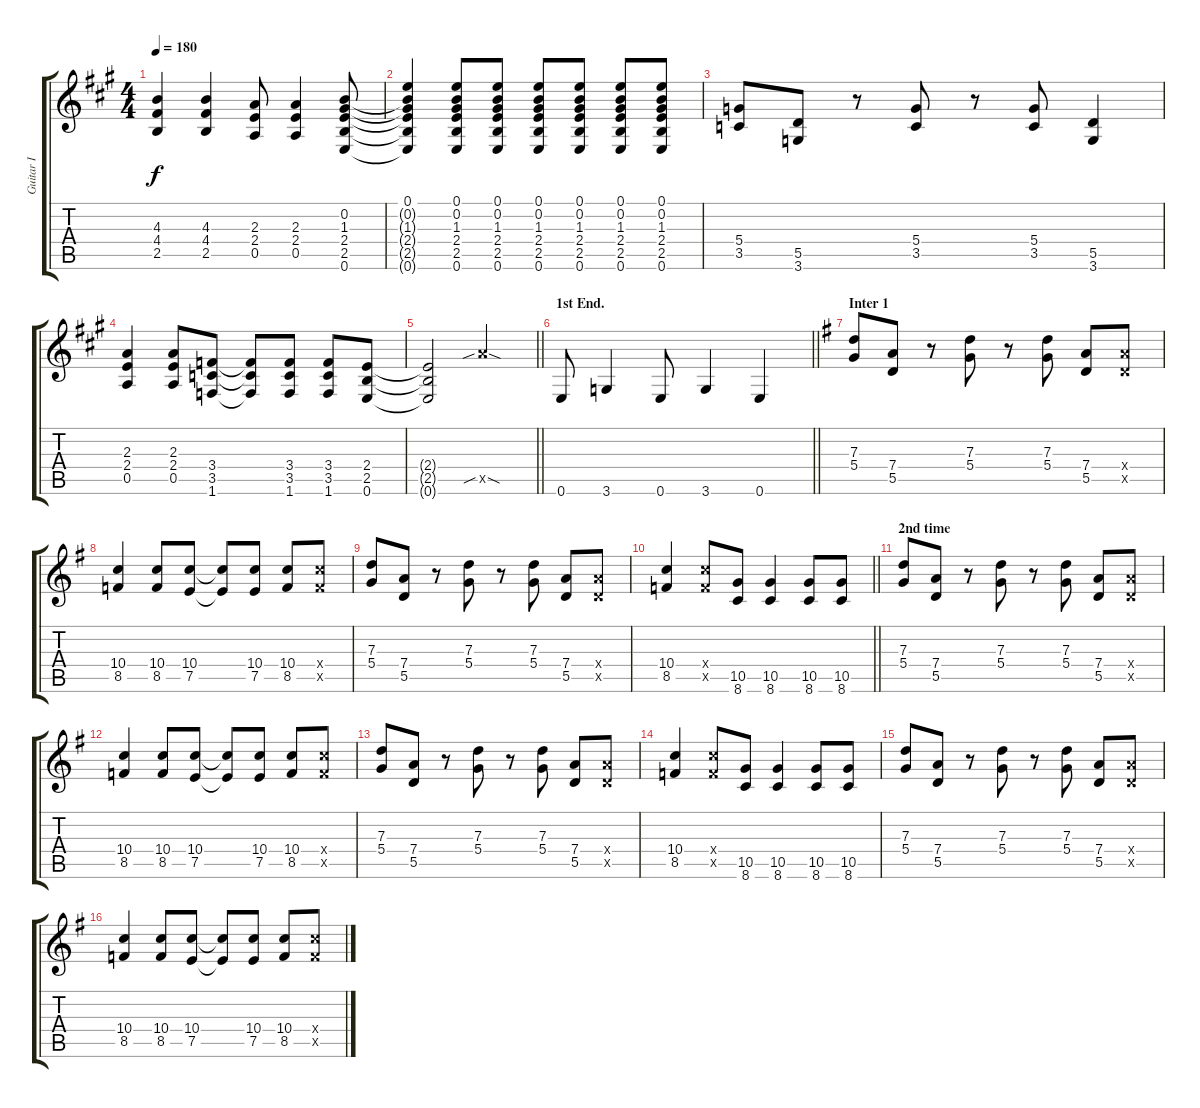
\track ("Guitar I" "Guitar I") {instrument overdrivenguitar}
\staff {score tabs}
\tuning (E4 B3 G3 D3 A2 E2) {hide}
\ts (4 4)
\tempo 180
\clef g2
\ks a
(4.3 4.4 2.5).4{dy f} (4.3 4.4 2.5).4 (2.3 2.4 0.5).8 (2.3 2.4 0.5).4 (0.2 1.3 2.4 2.5 0.6).8 |
(0.1 0.2{t} 1.3{t} 2.4{t} 2.5{t} 0.6{t}).4 (0.1 0.2 1.3 2.4 2.5 0.6).8 (0.1 0.2 1.3 2.4 2.5 0.6).8 (0.1 0.2 1.3 2.4 2.5 0.6).8 (0.1 0.2 1.3 2.4 2.5 0.6).8 (0.1 0.2 1.3 2.4 2.5 0.6).8 (0.1 0.2 1.3 2.4 2.5 0.6).8 |
(5.4 3.5).8 (5.5 3.6).8 r.8 (5.4 3.5).8 r.8 (5.4 3.5).8 (5.5 3.6).4 |
(2.3 2.4 0.5).4 (2.3 2.4 0.5).8 (3.4 3.5 1.6).8 (3.4{t} 3.5{t} 1.6{t}).8 (3.4 3.5 1.6).8 (3.4 3.5 1.6).8 (2.4 2.5 0.6).8 |
\barLineRight lightlight
(2.4{t} 2.5{t} 0.6{t}).2 12.5{sib sod x}.2 |
\section ("" "1st End.")
\barLineRight lightlight
0.6.8 3.6.4 0.6.8 3.6.4 0.6.4 |
\section ("" "Inter 1")
\ks g
(7.3 5.4).8 (7.4 5.5).8 r.8 (7.3 5.4).8 r.8 (7.3 5.4).8 (7.4 5.5).8 (7.4{x} 5.5{x}).8 |
(10.4 8.5).4 (10.4 8.5).8 (10.4 7.5).8 (10.4{t} 7.5{t}).8 (10.4 7.5).8 (10.4 8.5).8 (10.4{x} 8.5{x}).8 |
(7.3 5.4).8 (7.4 5.5).8 r.8 (7.3 5.4).8 r.8 (7.3 5.4).8 (7.4 5.5).8 (7.4{x} 5.5{x}).8 |
\barLineRight lightlight
(10.4 8.5).4 (10.4{x} 8.5{x}).8 (10.5 8.6).8 (10.5 8.6).4 (10.5 8.6).8 (10.5 8.6).8 |
\section ("" "2nd time")
(7.3 5.4).8 (7.4 5.5).8 r.8 (7.3 5.4).8 r.8 (7.3 5.4).8 (7.4 5.5).8 (7.4{x} 5.5{x}).8 |
(10.4 8.5).4 (10.4 8.5).8 (10.4 7.5).8 (10.4{t} 7.5{t}).8 (10.4 7.5).8 (10.4 8.5).8 (10.4{x} 8.5{x}).8 |
(7.3 5.4).8 (7.4 5.5).8 r.8 (7.3 5.4).8 r.8 (7.3 5.4).8 (7.4 5.5).8 (7.4{x} 5.5{x}).8 |
(10.4 8.5).4 (10.4{x} 8.5{x}).8 (10.5 8.6).8 (10.5 8.6).4 (10.5 8.6).8 (10.5 8.6).8 |
(7.3 5.4).8 (7.4 5.5).8 r.8 (7.3 5.4).8 r.8 (7.3 5.4).8 (7.4 5.5).8 (7.4{x} 5.5{x}).8 |
(10.4 8.5).4 (10.4 8.5).8 (10.4 7.5).8 (10.4{t} 7.5{t}).8 (10.4 7.5).8 (10.4 8.5).8 (10.4{x} 8.5{x}).8
